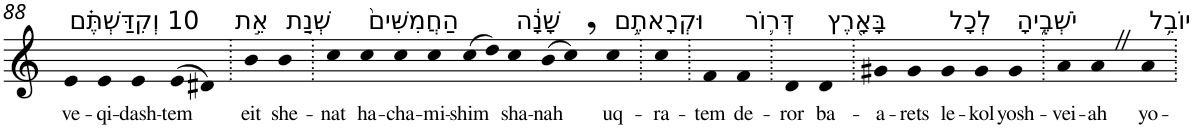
**kern	**text
*part1	*part1
*staff1	*staff1
*I"Piano	*
*I'Pno	*
!!LO:PB:g=z
*clefG2	*
*k[]	*
=88	=88
!LO:TX:a:t=10 וְקִדַּשְׁתֶּ֗ם	!
!	!LO:LY:b
4e	ve-
!	!LO:LY:b
4e	-qi-
!	!LO:LY:b
4e	-dash-
!	!LO:LY:b
(>8e	-tem
8d#X)	.
=89.	=89.
!LO:TX:a:t=אֵ֣ת	!
!	!LO:LY:b
4b	eit
!LO:TX:a:t=שְׁנַ֤ת	!
!	!LO:LY:b
4b	she-
=90.	=90.
!	!LO:LY:b
4cc	-nat
!LO:TX:a:t=הַחֲמִשִּׁים֙	!
!	!LO:LY:b
4cc	ha-
!	!LO:LY:b
4cc	-cha-
!	!LO:LY:b
4cc	-mi-
!	!LO:LY:b
(>8cc	-shim
8dd)	.
!LO:TX:a:t=שָׁנָ֔ה	!
!	!LO:LY:b
4cc	sha-
!	!LO:LY:b
(>8b	-nah
8cc,)	.
!LO:TX:a:t=וּקְרָאתֶ֥ם	!
!	!LO:LY:b
4cc	uq-
=91.	=91.
!	!LO:LY:b
4cc	-ra-
=92.	=92.
!	!LO:LY:b
4f	-tem
!LO:TX:a:t=דְּר֛וֹר	!
!	!LO:LY:b
4f	de-
=93.	=93.
!	!LO:LY:b
4d	-ror
!LO:TX:a:t=בָּאָ֖רֶץ	!
!	!LO:LY:b
4d	ba-
=94.	=94.
!	!LO:LY:b
4g#X	-a-
!	!LO:LY:b
4g#	-rets
!LO:TX:a:t=לְכָל	!
!	!LO:LY:b
4g#	le-
!	!LO:LY:b
4g#	-kol
!LO:TX:a:t=יֹשְׁבֶ֑יהָ	!
!	!LO:LY:b
4g#	yosh-
=95.	=95.
!	!LO:LY:b
4a	-vei-
!	!LO:LY:b
4aZ	-ah
!LO:TX:a:t=יוֹבֵ֥ל	!
!	!LO:LY:b
4a	yo-
=.	=.
*-	*-
